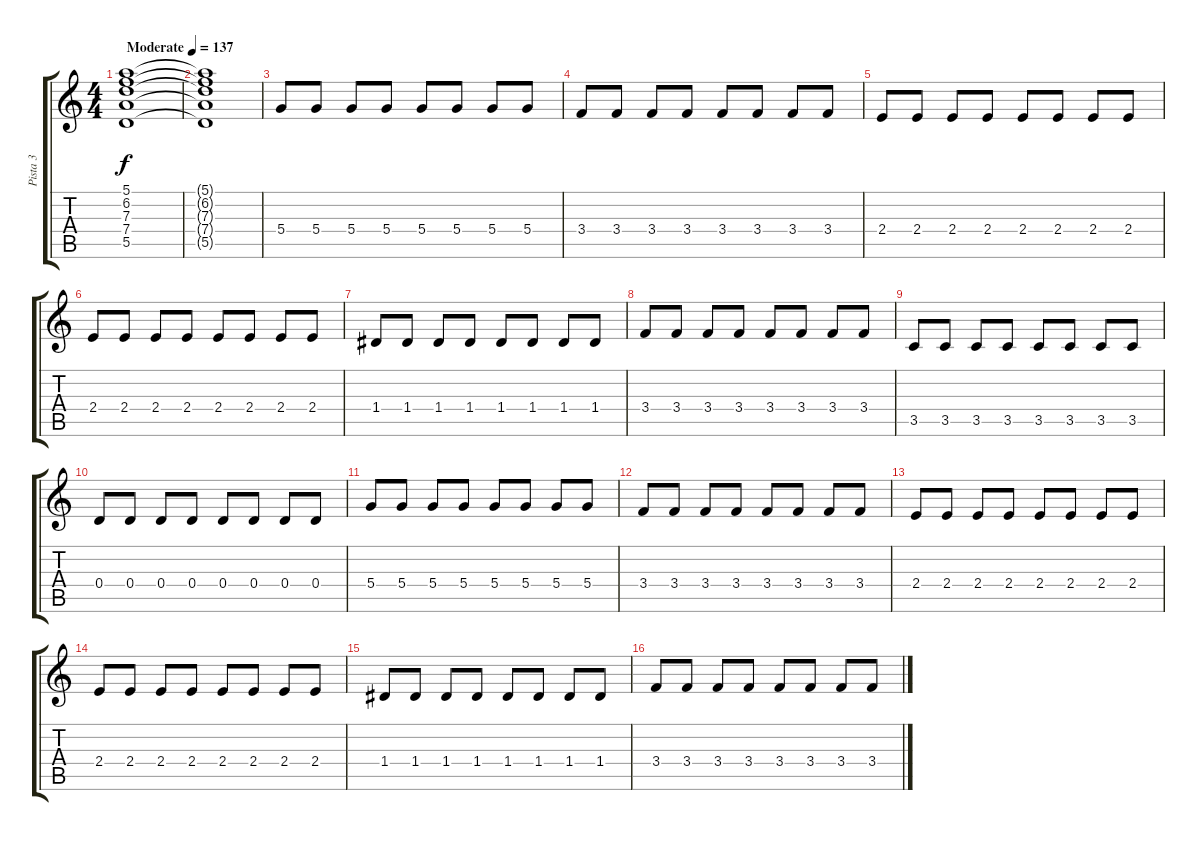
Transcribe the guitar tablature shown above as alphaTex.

\track ("Pista 3" "Pista 3") {instrument overdrivenguitar}
\staff {score tabs}
\tuning (E4 B3 G3 D3 A2 E2) {hide}
\ts (4 4)
\tempo (137 "Moderate")
\clef g2
\ks c
(5.1 6.2 7.3 7.4 5.5).1{dy f instrument overdrivenguitar} |
(5.1{t} 6.2{t} 7.3{t} 7.4{t} 5.5{t}).1 |
5.4.8 5.4.8 5.4.8 5.4.8 5.4.8 5.4.8 5.4.8 5.4.8 |
3.4.8 3.4.8 3.4.8 3.4.8 3.4.8 3.4.8 3.4.8 3.4.8 |
2.4.8 2.4.8 2.4.8 2.4.8 2.4.8 2.4.8 2.4.8 2.4.8 |
2.4.8 2.4.8 2.4.8 2.4.8 2.4.8 2.4.8 2.4.8 2.4.8 |
1.4.8 1.4.8 1.4.8 1.4.8 1.4.8 1.4.8 1.4.8 1.4.8 |
3.4.8 3.4.8 3.4.8 3.4.8 3.4.8 3.4.8 3.4.8 3.4.8 |
3.5.8 3.5.8 3.5.8 3.5.8 3.5.8 3.5.8 3.5.8 3.5.8 |
0.4.8 0.4.8 0.4.8 0.4.8 0.4.8 0.4.8 0.4.8 0.4.8 |
5.4.8 5.4.8 5.4.8 5.4.8 5.4.8 5.4.8 5.4.8 5.4.8 |
3.4.8 3.4.8 3.4.8 3.4.8 3.4.8 3.4.8 3.4.8 3.4.8 |
2.4.8 2.4.8 2.4.8 2.4.8 2.4.8 2.4.8 2.4.8 2.4.8 |
2.4.8 2.4.8 2.4.8 2.4.8 2.4.8 2.4.8 2.4.8 2.4.8 |
1.4.8 1.4.8 1.4.8 1.4.8 1.4.8 1.4.8 1.4.8 1.4.8 |
3.4.8 3.4.8 3.4.8 3.4.8 3.4.8 3.4.8 3.4.8 3.4.8
